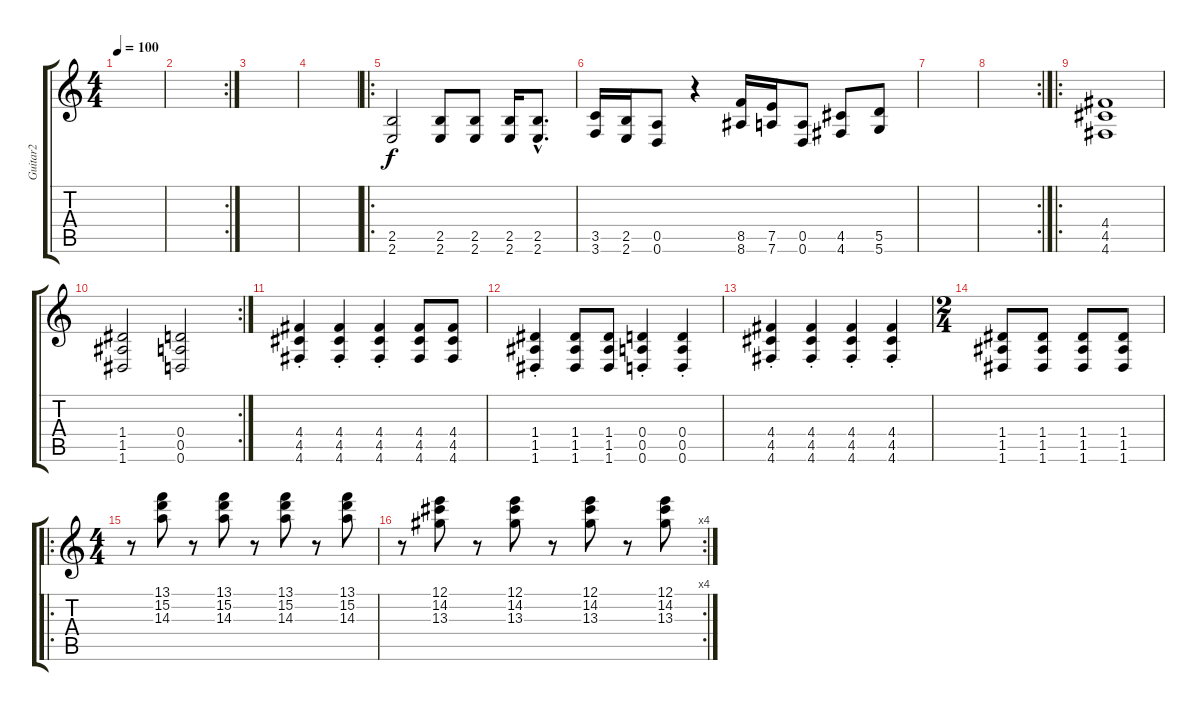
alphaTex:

\track ("Guitar2" "Guitar2") {instrument distortionguitar}
\staff {score tabs}
\tuning (E4 B3 G3 D3 A2 D2) {hide}
\ts (4 4)
\tempo 100
\clef g2
\ks c
|
\rc 2
|
|
|
\ro
(2.5 2.6).2{instrument distortionguitar} (2.5 2.6).8 (2.5 2.6).8 (2.5 2.6).16 (2.5{hac} 2.6{hac}).8{d} |
(3.5 3.6).16 (2.5 2.6).16 (0.5 0.6).8 r.4 (8.5 8.6).16 (7.5 7.6).16 (0.5 0.6).8 (4.5 4.6).8 (5.5 5.6).8 |
|
\rc 2
|
\ro
(4.4 4.5 4.6).1{instrument distortionguitar} |
\rc 2
(1.4 1.5 1.6).2 (0.4 0.5 0.6).2 |
(4.4{st} 4.5{st} 4.6{st}).4 (4.4{st} 4.5{st} 4.6{st}).4 (4.4{st} 4.5{st} 4.6{st}).4 (4.4 4.5 4.6).8 (4.4 4.5 4.6).8 |
(1.4{st} 1.5{st} 1.6{st}).4 (1.4 1.5 1.6).8 (1.4 1.5 1.6).8 (0.4{st} 0.5{st} 0.6{st}).4 (0.4{st} 0.5{st} 0.6{st}).4 |
(4.4{st} 4.5{st} 4.6{st}).4 (4.4{st} 4.5{st} 4.6{st}).4 (4.4{st} 4.5{st} 4.6{st}).4 (4.4{st} 4.5{st} 4.6{st}).4 |
\ts (2 4)
(1.4 1.5 1.6).8 (1.4 1.5 1.6).8 (1.4 1.5 1.6).8 (1.4 1.5 1.6).8 |
\ro
\ts (4 4)
r.8{instrument electricguitarclean} (13.1 15.2 14.3).8 r.8 (13.1 15.2 14.3).8 r.8 (13.1 15.2 14.3).8 r.8 (13.1 15.2 14.3).8 |
\rc 4
r.8 (12.1 14.2 13.3).8 r.8 (12.1 14.2 13.3).8 r.8 (12.1 14.2 13.3).8 r.8 (12.1 14.2 13.3).8
